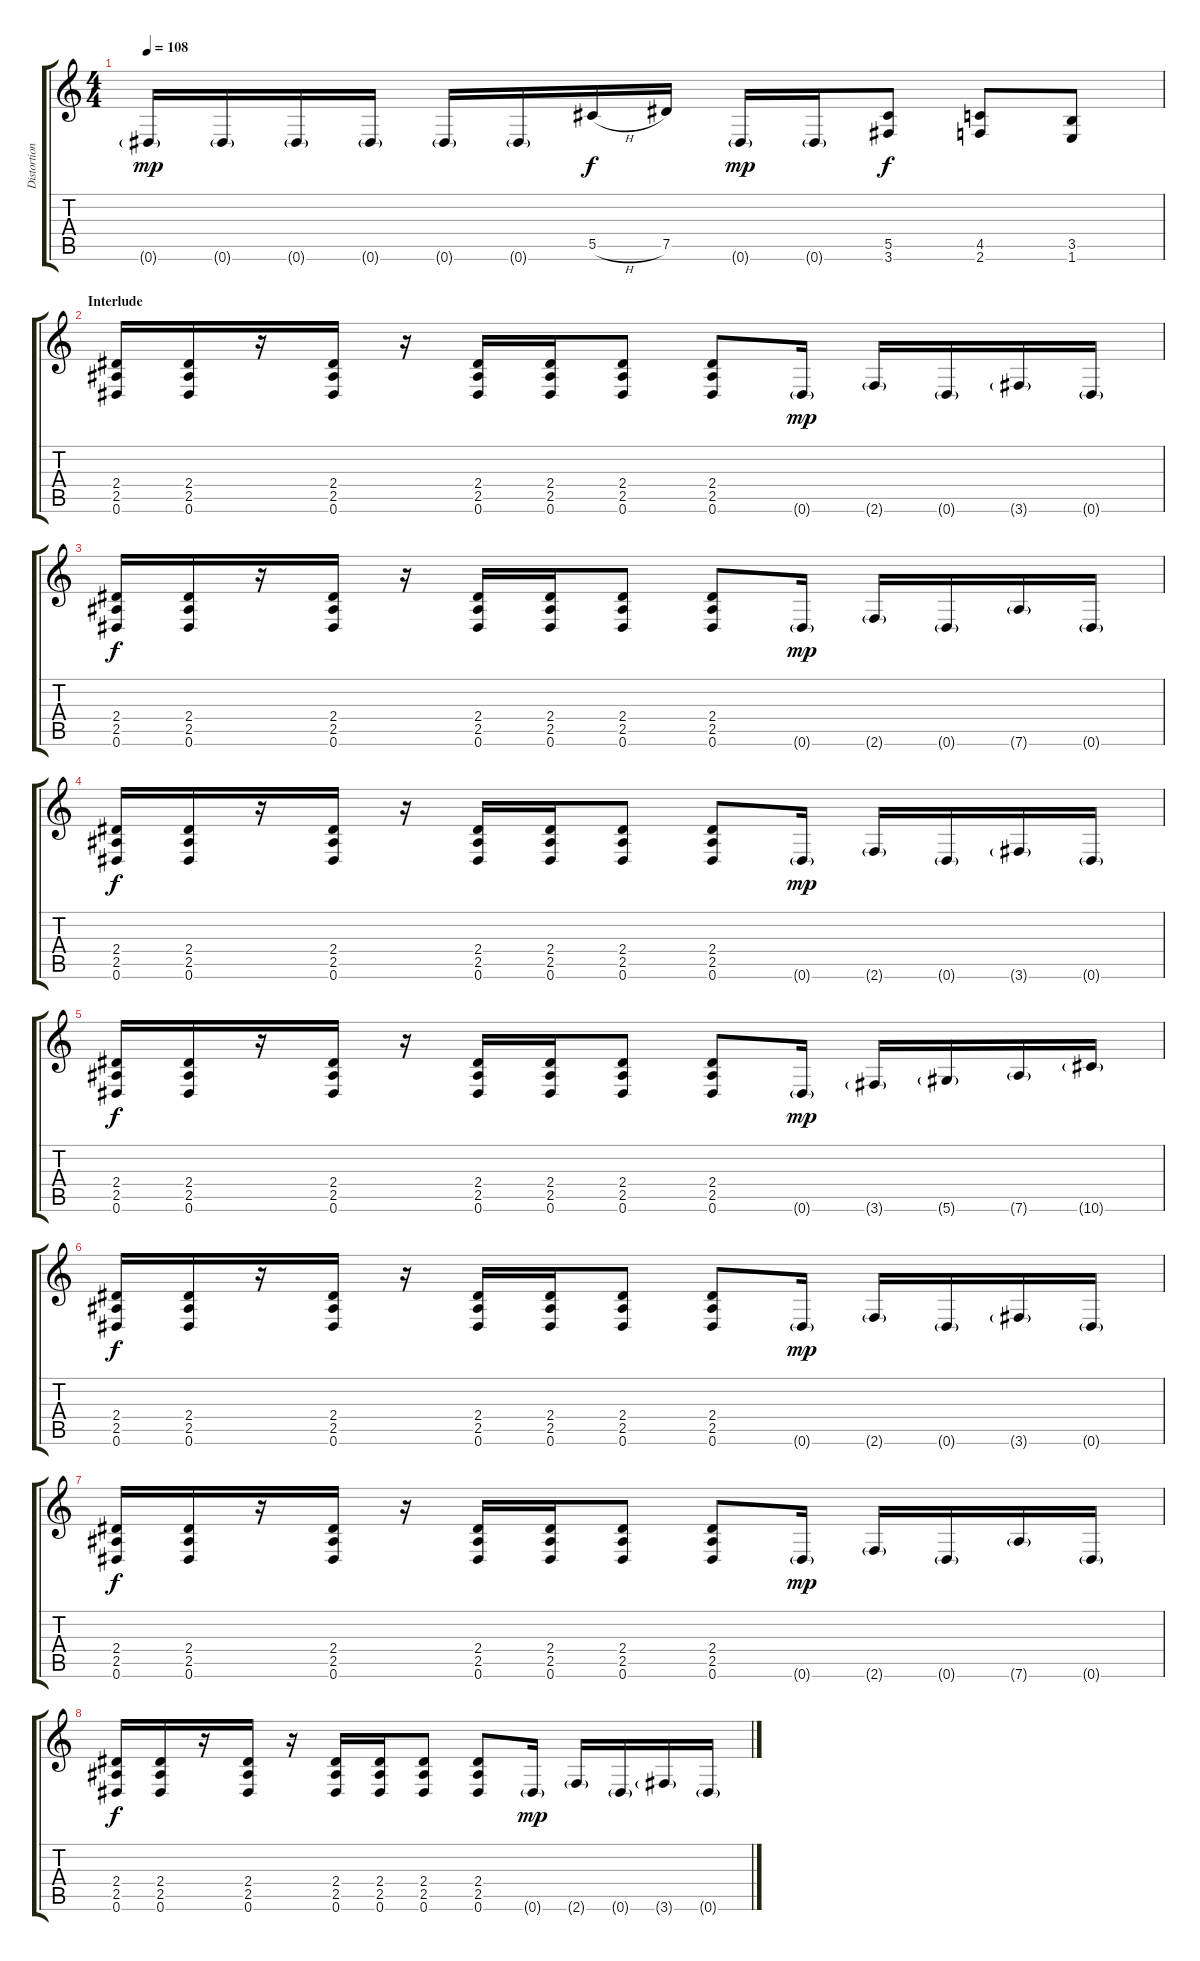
\track ("Distortion Guitar" "Distortion") {instrument distortionguitar}
\staff {score tabs}
\tuning (Eb4 Bb3 Gb3 Db3 Ab2 Eb2) {hide}
\ts (4 4)
\tempo 108
\clef g2
\ks c
0.6{g}.16{dy mp} 0.6{g}.16 0.6{g}.16 0.6{g}.16 0.6{g}.16 0.6{g}.16 5.5{h}.16{dy f} 7.5.16 0.6{g}.16{dy mp} 0.6{g}.16 (5.5 3.6).8{dy f} (4.5 2.6).8 (3.5 1.6).8 |
\section ("" "Interlude")
(2.4 2.5 0.6).16{volume 8} (2.4 2.5 0.6).16 r.16 (2.4 2.5 0.6).16 r.16 (2.4 2.5 0.6).16 (2.4 2.5 0.6).16 (2.4 2.5 0.6).8 (2.4 2.5 0.6).8 0.6{g}.16{dy mp} 2.6{g}.16 0.6{g}.16 3.6{g}.16 0.6{g}.16 |
(2.4 2.5 0.6).16{dy f} (2.4 2.5 0.6).16 r.16 (2.4 2.5 0.6).16 r.16 (2.4 2.5 0.6).16 (2.4 2.5 0.6).16 (2.4 2.5 0.6).8 (2.4 2.5 0.6).8 0.6{g}.16{dy mp} 2.6{g}.16 0.6{g}.16 7.6{g}.16 0.6{g}.16 |
(2.4 2.5 0.6).16{dy f} (2.4 2.5 0.6).16 r.16 (2.4 2.5 0.6).16 r.16 (2.4 2.5 0.6).16 (2.4 2.5 0.6).16 (2.4 2.5 0.6).8 (2.4 2.5 0.6).8 0.6{g}.16{dy mp} 2.6{g}.16 0.6{g}.16 3.6{g}.16 0.6{g}.16 |
(2.4 2.5 0.6).16{dy f} (2.4 2.5 0.6).16 r.16 (2.4 2.5 0.6).16 r.16 (2.4 2.5 0.6).16 (2.4 2.5 0.6).16 (2.4 2.5 0.6).8 (2.4 2.5 0.6).8 0.6{g}.16{dy mp} 3.6{g}.16 5.6{g}.16 7.6{g}.16 10.6{g}.16 |
(2.4 2.5 0.6).16{dy f} (2.4 2.5 0.6).16 r.16 (2.4 2.5 0.6).16 r.16 (2.4 2.5 0.6).16 (2.4 2.5 0.6).16 (2.4 2.5 0.6).8 (2.4 2.5 0.6).8 0.6{g}.16{dy mp} 2.6{g}.16 0.6{g}.16 3.6{g}.16 0.6{g}.16 |
(2.4 2.5 0.6).16{dy f} (2.4 2.5 0.6).16 r.16 (2.4 2.5 0.6).16 r.16 (2.4 2.5 0.6).16 (2.4 2.5 0.6).16 (2.4 2.5 0.6).8 (2.4 2.5 0.6).8 0.6{g}.16{dy mp} 2.6{g}.16 0.6{g}.16 7.6{g}.16 0.6{g}.16 |
(2.4 2.5 0.6).16{dy f} (2.4 2.5 0.6).16 r.16 (2.4 2.5 0.6).16 r.16 (2.4 2.5 0.6).16 (2.4 2.5 0.6).16 (2.4 2.5 0.6).8 (2.4 2.5 0.6).8 0.6{g}.16{dy mp} 2.6{g}.16 0.6{g}.16 3.6{g}.16 0.6{g}.16
